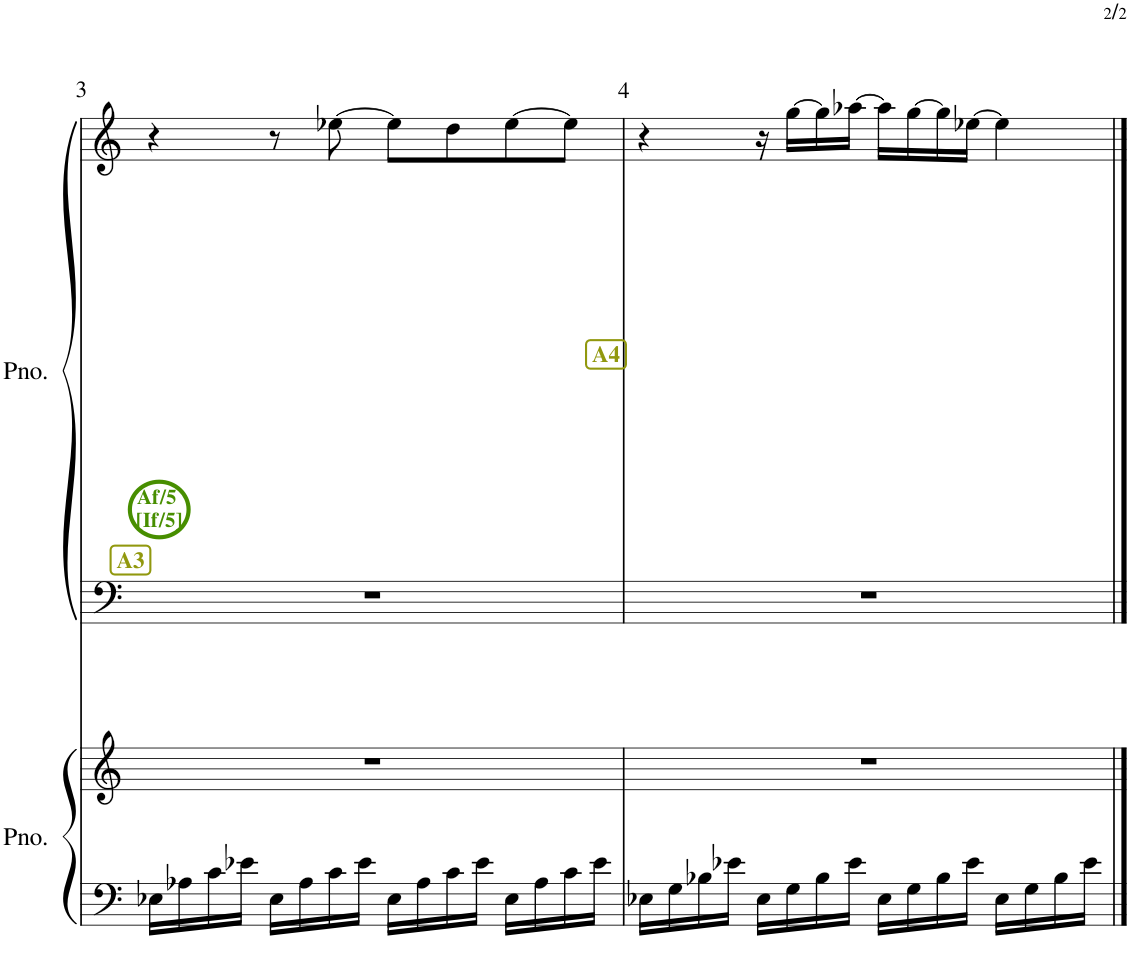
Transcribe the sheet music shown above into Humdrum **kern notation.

**kern	**kern	**kern	**kern
*part2	*part2	*part1	*part1
*staff4	*staff3	*staff2	*staff1
*I"ピアノ	*	*I"ピアノ	*
!!LO:PB:g=z
*clefF4	*clefG2	*clefF4	*clefG2
*k[]	*k[]	*k[]	*k[]
*M4/4	*M4/4	*M4/4	*M4/4
!!LO:REH:place=s1:b:B:cj:color=#91980E:fs=11:t=A3
=3	=3	=3	=3
!	!	!	!LO:TX:b:B:color=#478E00:t=Af/5
!	!	!	!LO:TX:b:t=[If/5]
16E-X\LL	1r	1r	4r
16A-X\	.	.	.
16c\	.	.	.
16e-X\JJ	.	.	.
16E-\LL	.	.	8r
16A-\	.	.	.
16c\	.	.	[8ee-X\
16e-\JJ	.	.	.
16E-\LL	.	.	8ee-\L]
16A-\	.	.	.
16c\	.	.	8dd\
16e-\JJ	.	.	.
16E-\LL	.	.	[8ee-\
16A-\	.	.	.
16c\	.	.	8ee-\J]
16e-\JJ	.	.	.
!!LO:REH:place=s1:b:B:cj:color=#91980E:fs=11:t=A4
=4	=4	=4	=4
16E-X\LL	1r	1r	4r
16G\	.	.	.
16B-X\	.	.	.
16e-X\JJ	.	.	.
16E-\LL	.	.	16r
16G\	.	.	[16gg\LL
16B-\	.	.	16gg\]
16e-\JJ	.	.	[16aa-X\JJ
16E-\LL	.	.	16aa-\LL]
16G\	.	.	[16gg\
16B-\	.	.	16gg\]
16e-\JJ	.	.	[16ee-X\JJ
16E-\LL	.	.	4ee-\]
16G\	.	.	.
16B-\	.	.	.
16e-\JJ	.	.	.
==	==	==	==
*-	*-	*-	*-
